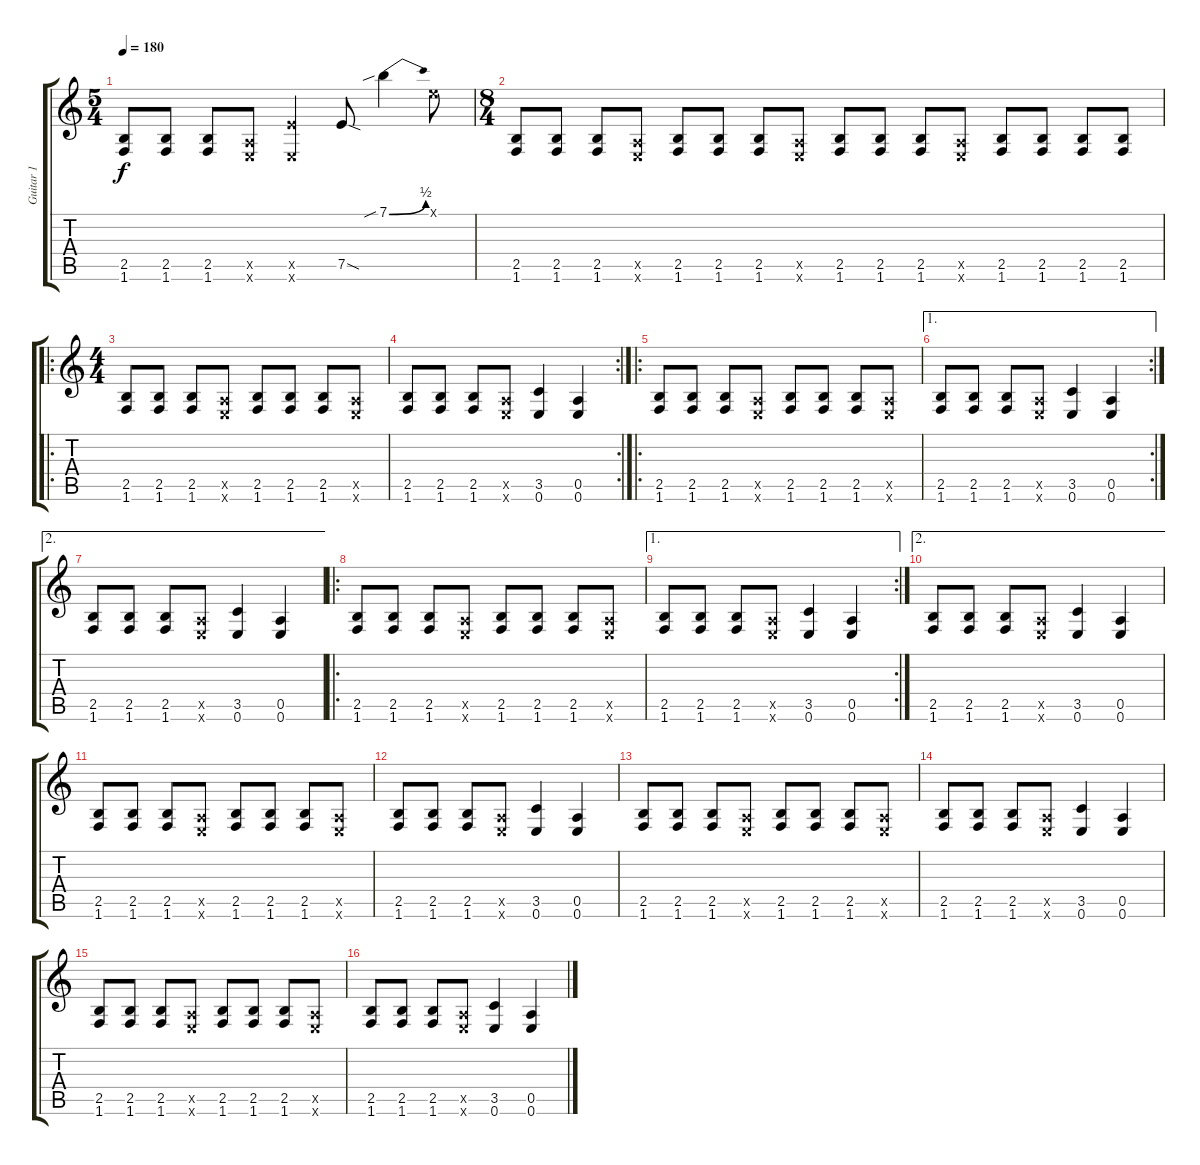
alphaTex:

\track ("Guitar 1" "Guitar 1") {instrument overdrivenguitar}
\staff {score tabs}
\tuning (E4 B3 G3 D3 A2 E2) {hide}
\ts (5 4)
\tempo 180
\clef g2
\ks c
(2.5 1.6).8{dy f} (2.5 1.6).8 (2.5 1.6).8 (0.5{x} 0.6{x}).8 (7.5{x} 0.6{x}).4 7.5{sod}.8 7.1{be (bend 0 0 60 2) sib}.4 0.1{x}.8 |
\ts (8 4)
(2.5 1.6).8 (2.5 1.6).8 (2.5 1.6).8 (0.5{x} 0.6{x}).8 (2.5 1.6).8 (2.5 1.6).8 (2.5 1.6).8 (0.5{x} 0.6{x}).8 (2.5 1.6).8 (2.5 1.6).8 (2.5 1.6).8 (0.5{x} 0.6{x}).8 (2.5 1.6).8 (2.5 1.6).8 (2.5 1.6).8 (2.5 1.6).8 |
\ro
\ts (4 4)
(2.5 1.6).8 (2.5 1.6).8 (2.5 1.6).8 (0.5{x} 0.6{x}).8 (2.5 1.6).8 (2.5 1.6).8 (2.5 1.6).8 (0.5{x} 0.6{x}).8 |
\rc 2
(2.5 1.6).8 (2.5 1.6).8 (2.5 1.6).8 (0.5{x} 0.6{x}).8 (3.5 0.6).4 (0.5 0.6).4 |
\ro
(2.5 1.6).8 (2.5 1.6).8 (2.5 1.6).8 (0.5{x} 0.6{x}).8 (2.5 1.6).8 (2.5 1.6).8 (2.5 1.6).8 (0.5{x} 0.6{x}).8 |
\ae 1
\rc 2
(2.5 1.6).8 (2.5 1.6).8 (2.5 1.6).8 (0.5{x} 0.6{x}).8 (3.5 0.6).4 (0.5 0.6).4 |
\ae 2
(2.5 1.6).8 (2.5 1.6).8 (2.5 1.6).8 (0.5{x} 0.6{x}).8 (3.5 0.6).4 (0.5 0.6).4 |
\ro
(2.5 1.6).8 (2.5 1.6).8 (2.5 1.6).8 (0.5{x} 0.6{x}).8 (2.5 1.6).8 (2.5 1.6).8 (2.5 1.6).8 (0.5{x} 0.6{x}).8 |
\ae 1
\rc 2
(2.5 1.6).8 (2.5 1.6).8 (2.5 1.6).8 (0.5{x} 0.6{x}).8 (3.5 0.6).4 (0.5 0.6).4 |
\ae 2
(2.5 1.6).8 (2.5 1.6).8 (2.5 1.6).8 (0.5{x} 0.6{x}).8 (3.5 0.6).4 (0.5 0.6).4 |
(2.5 1.6).8 (2.5 1.6).8 (2.5 1.6).8 (0.5{x} 0.6{x}).8 (2.5 1.6).8 (2.5 1.6).8 (2.5 1.6).8 (0.5{x} 0.6{x}).8 |
(2.5 1.6).8 (2.5 1.6).8 (2.5 1.6).8 (0.5{x} 0.6{x}).8 (3.5 0.6).4 (0.5 0.6).4 |
(2.5 1.6).8 (2.5 1.6).8 (2.5 1.6).8 (0.5{x} 0.6{x}).8 (2.5 1.6).8 (2.5 1.6).8 (2.5 1.6).8 (0.5{x} 0.6{x}).8 |
(2.5 1.6).8 (2.5 1.6).8 (2.5 1.6).8 (0.5{x} 0.6{x}).8 (3.5 0.6).4 (0.5 0.6).4 |
(2.5 1.6).8 (2.5 1.6).8 (2.5 1.6).8 (0.5{x} 0.6{x}).8 (2.5 1.6).8 (2.5 1.6).8 (2.5 1.6).8 (0.5{x} 0.6{x}).8 |
(2.5 1.6).8 (2.5 1.6).8 (2.5 1.6).8 (0.5{x} 0.6{x}).8 (3.5 0.6).4 (0.5 0.6).4
